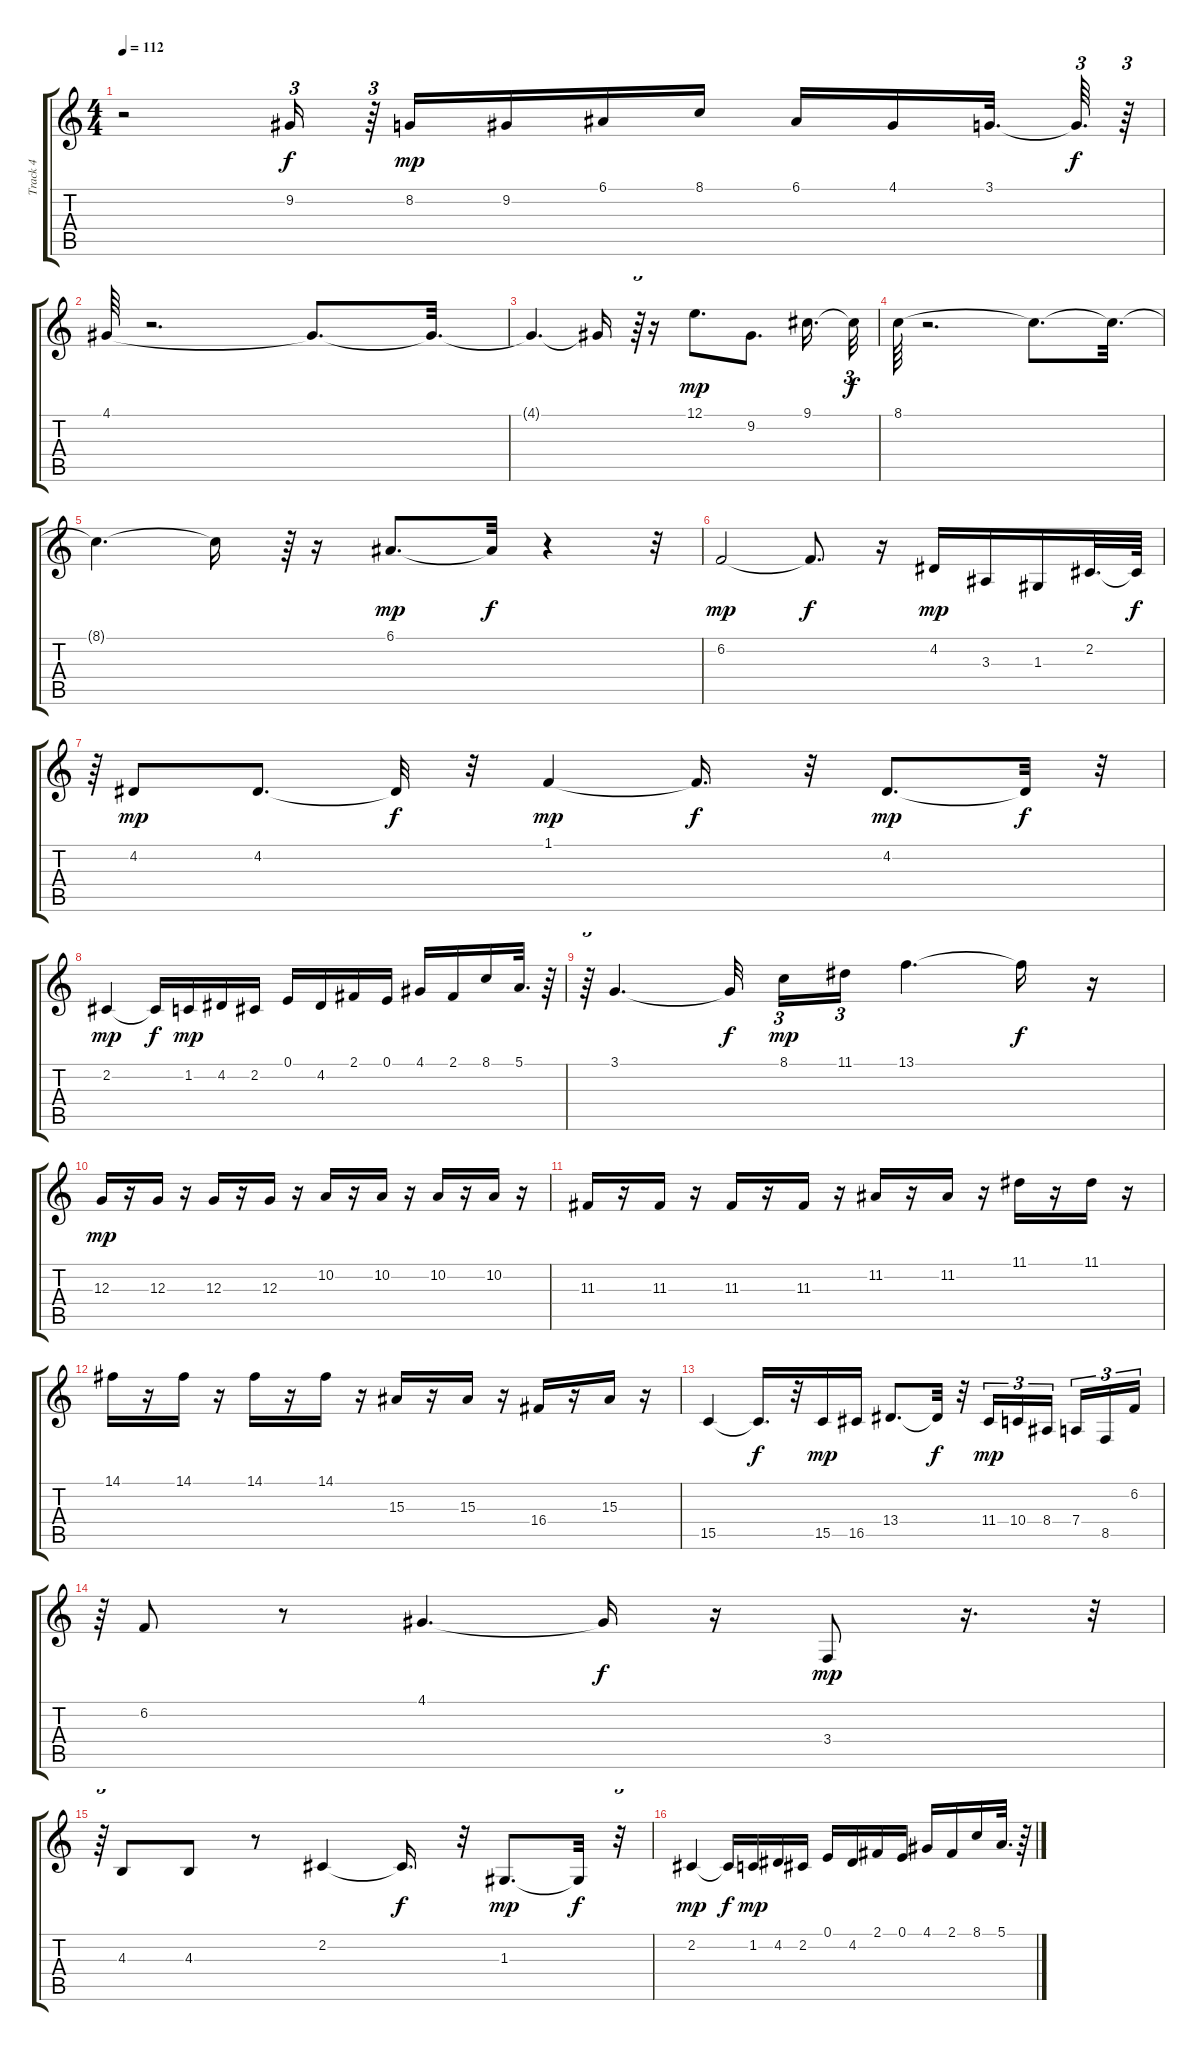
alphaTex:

\track ("Track 4" "Track 4") {instrument stringensemble1}
\staff {score tabs}
\tuning (E4 B3 G3 D3 A2 E2) {hide}
\ts (4 4)
\tempo 112
\clef g2
\ks c
r.2{dy f} 9.2{t}.16{tu (3 2)} r.64{tu (3 2)} 8.2.16{dy mp} 9.2.16 6.1.16 8.1.16 6.1.16 4.1.16 3.1.32{d} 3.1{t}.64{d tu (3 2) dy f} r.64{tu (3 2)} |
4.1.64 r.2{d} 4.1{t}.8{d} 4.1{t}.32{d} |
4.1{t}.4{d} 4.1{t}.16 r.64{tu (3 2)} r.16 12.1.8{d dy mp} 9.2.8{d} 9.1.16{d} 9.1{t}.32{tu (3 2) dy f} |
8.1.64 r.2{d} 8.1{t}.8{d} 8.1{t}.32{d} |
8.1{t}.4{d} 8.1{t}.16 r.64{tu (3 2)} r.16 6.1.8{d dy mp} 6.1{t}.32{dy f} r.4 r.32{tu (3 2)} |
6.2.2{dy mp instrument stringensemble1} 6.2{t}.8{d dy f} r.16 4.2.16{dy mp} 3.3.16 1.3.16 2.2.32{d} 2.2{t}.64{dy f} |
r.64{tu (3 2)} 4.2.8{dy mp} 4.2.8{d} 4.2{t}.32{dy f} r.32 1.1.4{dy mp} 1.1{t}.16{d dy f} r.32 4.2.8{d dy mp} 4.2{t}.32{dy f} r.32{tu (3 2)} |
2.2.4{dy mp} 2.2{t}.16{dy f} 1.2.16{dy mp} 4.2.16 2.2.16 0.1.16 4.2.16 2.1.16 0.1.16 4.1.16 2.1.16 8.1.16 5.1.32{d} r.64 |
r.64{tu (3 2)} 3.1.4{d} 3.1{t}.32{dy f beam splitsecondary} 8.1.16{tu (3 2) dy mp} 11.1.16{tu (3 2)} 13.1.4{d} 13.1{t}.16{dy f} r.16 |
12.3.16{dy mp} r.16 12.3.16 r.16 12.3.16 r.16 12.3.16 r.16 10.2.16 r.16 10.2.16 r.16 10.2.16 r.16 10.2.16 r.16 |
11.3.16 r.16 11.3.16 r.16 11.3.16 r.16 11.3.16 r.16 11.2.16 r.16 11.2.16 r.16 11.1.16 r.16 11.1.16 r.16 |
14.1.16 r.16 14.1.16 r.16 14.1.16 r.16 14.1.16 r.16 15.3.16 r.16 15.3.16 r.16 16.4.16 r.16 15.3.16 r.16 |
15.5.4 15.5{t}.16{d dy f} r.32 15.5.16{dy mp} 16.5.16 13.4.8{d} 13.4{t}.32{dy f} r.32 11.4.16{tu (3 2) dy mp} 10.4.16{tu (3 2)} 8.4.16{tu (3 2) beam splitsecondary} 7.4.16{tu (3 2)} 8.5.16{tu (3 2)} 6.2.16{tu (3 2)} |
r.64{tu (3 2)} 6.2.8{instrument viola} r.8 4.1.4{d} 4.1{t}.16{dy f} r.16 3.4.8{dy mp} r.16{d} r.32{tu (3 2)} |
r.64{tu (3 2)} 4.3.8 4.3.8 r.8 2.2.4 2.2{t}.16{d dy f} r.32 1.3.8{d dy mp} 1.3{t}.32{dy f} r.32{tu (3 2)} |
2.2.4{dy mp} 2.2{t}.16{dy f} 1.2.16{dy mp} 4.2.16 2.2.16 0.1.16 4.2.16 2.1.16 0.1.16 4.1.16 2.1.16 8.1.16 5.1.32{d} r.64
